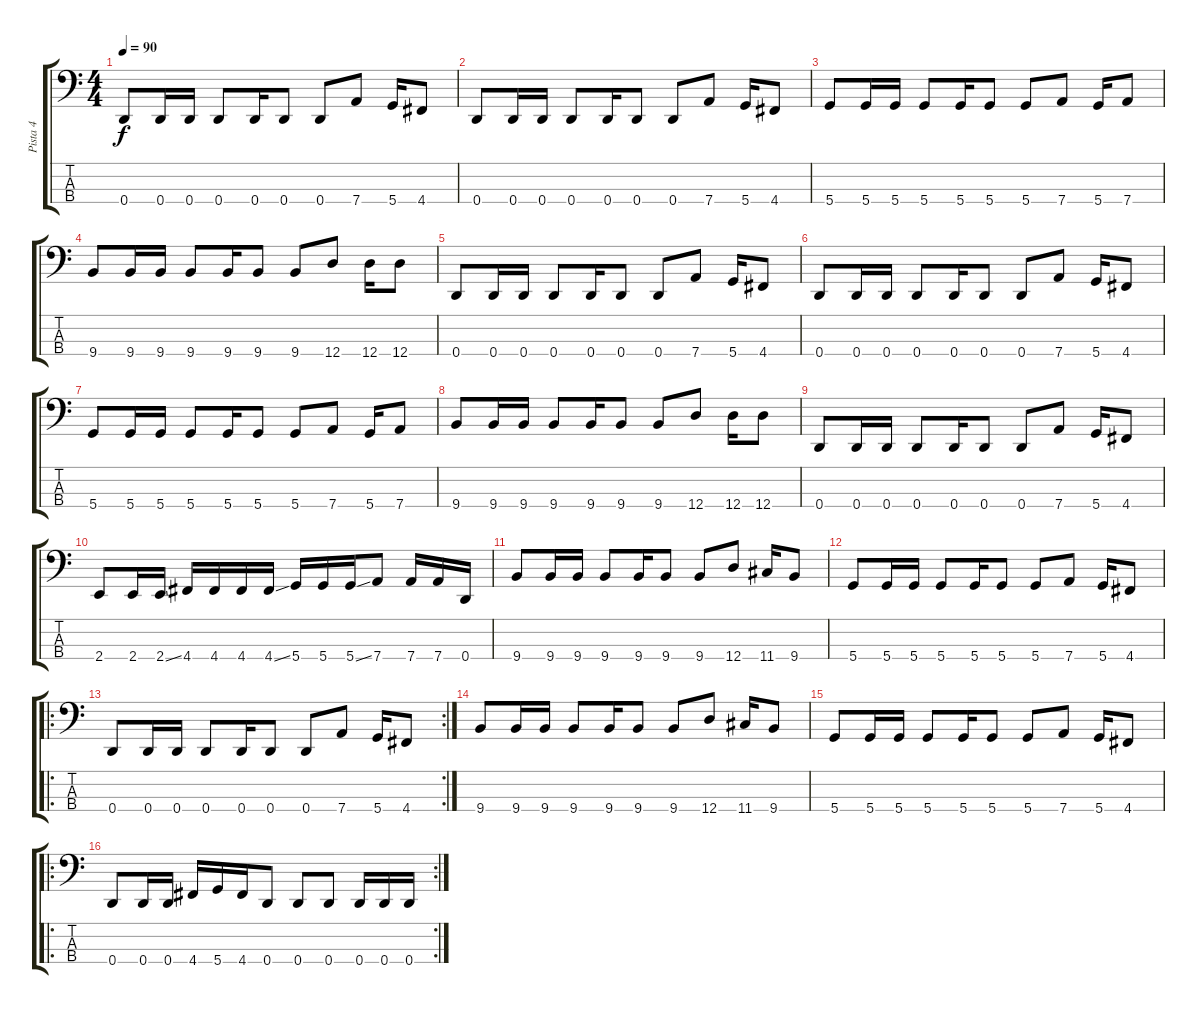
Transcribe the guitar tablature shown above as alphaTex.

\track ("Pista 4" "Pista 4") {instrument electricbassfinger}
\staff {score tabs}
\tuning (G2 D2 A1 D1) {hide}
\ts (4 4)
\tempo 90
\clef f4
\ks c
0.4.8{dy f instrument electricbassfinger} 0.4.16 0.4.16 0.4.8 0.4.16 0.4.8 0.4.8 7.4.8 5.4.16 4.4.8 |
0.4.8 0.4.16 0.4.16 0.4.8 0.4.16 0.4.8 0.4.8 7.4.8 5.4.16 4.4.8 |
5.4.8 5.4.16 5.4.16 5.4.8 5.4.16 5.4.8 5.4.8 7.4.8 5.4.16 7.4.8 |
9.4.8 9.4.16 9.4.16 9.4.8 9.4.16 9.4.8 9.4.8 12.4.8 12.4.16 12.4.8 |
0.4.8 0.4.16 0.4.16 0.4.8 0.4.16 0.4.8 0.4.8 7.4.8 5.4.16 4.4.8 |
0.4.8 0.4.16 0.4.16 0.4.8 0.4.16 0.4.8 0.4.8 7.4.8 5.4.16 4.4.8 |
5.4.8 5.4.16 5.4.16 5.4.8 5.4.16 5.4.8 5.4.8 7.4.8 5.4.16 7.4.8 |
9.4.8 9.4.16 9.4.16 9.4.8 9.4.16 9.4.8 9.4.8 12.4.8 12.4.16 12.4.8 |
0.4.8 0.4.16 0.4.16 0.4.8 0.4.16 0.4.8 0.4.8 7.4.8 5.4.16 4.4.8 |
2.4.8 2.4.16 2.4{ss}.16 4.4.16 4.4.16 4.4.16 4.4{ss}.16 5.4.16 5.4.16 5.4{ss}.16 7.4.8 7.4.16 7.4.16 0.4.16 |
9.4.8 9.4.16 9.4.16 9.4.8 9.4.16 9.4.8 9.4.8 12.4.8 11.4.16 9.4.8 |
5.4.8 5.4.16 5.4.16 5.4.8 5.4.16 5.4.8 5.4.8 7.4.8 5.4.16 4.4.8 |
\ro
\rc 2
0.4.8 0.4.16 0.4.16 0.4.8 0.4.16 0.4.8 0.4.8 7.4.8 5.4.16 4.4.8 |
9.4.8 9.4.16 9.4.16 9.4.8 9.4.16 9.4.8 9.4.8 12.4.8 11.4.16 9.4.8 |
5.4.8 5.4.16 5.4.16 5.4.8 5.4.16 5.4.8 5.4.8 7.4.8 5.4.16 4.4.8 |
\ro
\rc 2
0.4.8 0.4.16 0.4.16 4.4.16 5.4.16 4.4.16 0.4.8 0.4.8 0.4.8 0.4.16 0.4.16 0.4.16
